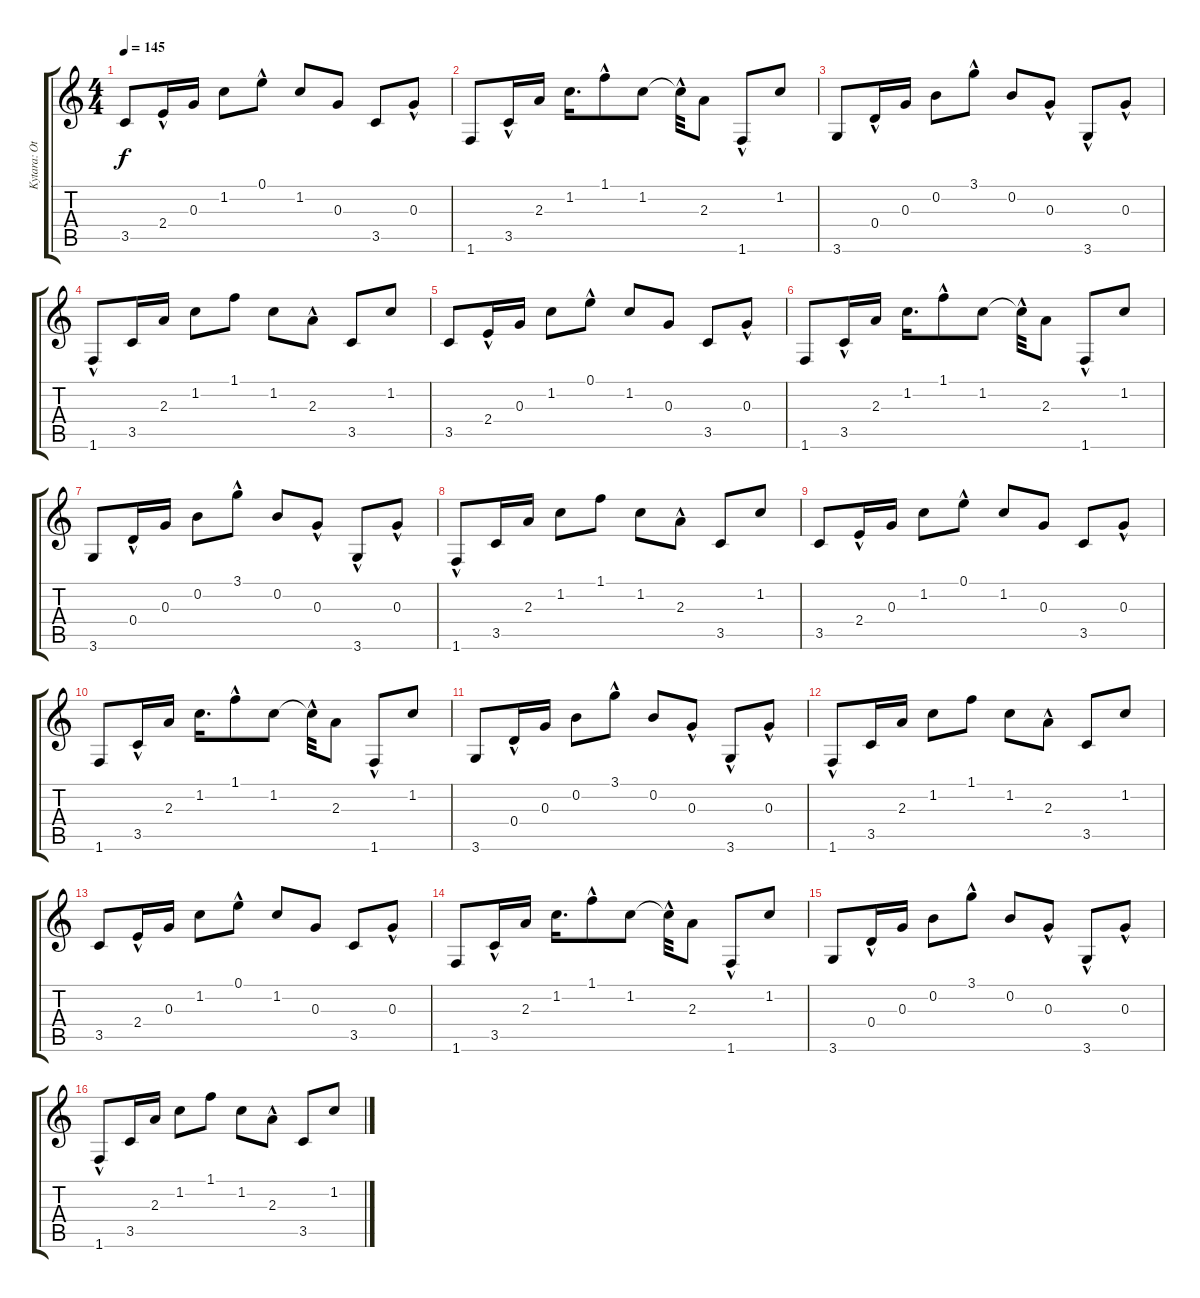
\track ("Kytara: Ota Váòa" "Kytara: Ot") {instrument overdrivenguitar}
\staff {score tabs}
\tuning (E4 B3 G3 D3 A2 E2) {hide}
\ts (4 4)
\tempo 145
\clef g2
\ks c
3.5.8{dy f} 2.4{hac}.16 0.3.16 1.2.8 0.1{hac}.8 1.2.8 0.3.8 3.5.8 0.3{hac}.8 |
1.6.8 3.5{hac}.16 2.3.16 1.2.16{d} 1.1{hac}.8 1.2.8 1.2{hac t}.32 2.3.8 1.6{hac}.8 1.2.8 |
3.6.8 0.4{hac}.16 0.3.16 0.2.8 3.1{hac}.8 0.2.8 0.3{hac}.8 3.6{hac}.8 0.3{hac}.8 |
1.6{hac}.8 3.5.16 2.3.16 1.2.8 1.1.8 1.2.8 2.3{hac}.8 3.5.8 1.2.8 |
3.5.8 2.4{hac}.16 0.3.16 1.2.8 0.1{hac}.8 1.2.8 0.3.8 3.5.8 0.3{hac}.8 |
1.6.8 3.5{hac}.16 2.3.16 1.2.16{d} 1.1{hac}.8 1.2.8 1.2{hac t}.32 2.3.8 1.6{hac}.8 1.2.8 |
3.6.8 0.4{hac}.16 0.3.16 0.2.8 3.1{hac}.8 0.2.8 0.3{hac}.8 3.6{hac}.8 0.3{hac}.8 |
1.6{hac}.8 3.5.16 2.3.16 1.2.8 1.1.8 1.2.8 2.3{hac}.8 3.5.8 1.2.8 |
3.5.8 2.4{hac}.16 0.3.16 1.2.8 0.1{hac}.8 1.2.8 0.3.8 3.5.8 0.3{hac}.8 |
1.6.8 3.5{hac}.16 2.3.16 1.2.16{d} 1.1{hac}.8 1.2.8 1.2{hac t}.32 2.3.8 1.6{hac}.8 1.2.8 |
3.6.8 0.4{hac}.16 0.3.16 0.2.8 3.1{hac}.8 0.2.8 0.3{hac}.8 3.6{hac}.8 0.3{hac}.8 |
1.6{hac}.8 3.5.16 2.3.16 1.2.8 1.1.8 1.2.8 2.3{hac}.8 3.5.8 1.2.8 |
3.5.8 2.4{hac}.16 0.3.16 1.2.8 0.1{hac}.8 1.2.8 0.3.8 3.5.8 0.3{hac}.8 |
1.6.8 3.5{hac}.16 2.3.16 1.2.16{d} 1.1{hac}.8 1.2.8 1.2{hac t}.32 2.3.8 1.6{hac}.8 1.2.8 |
3.6.8 0.4{hac}.16 0.3.16 0.2.8 3.1{hac}.8 0.2.8 0.3{hac}.8 3.6{hac}.8 0.3{hac}.8 |
1.6{hac}.8 3.5.16 2.3.16 1.2.8 1.1.8 1.2.8 2.3{hac}.8 3.5.8 1.2.8
